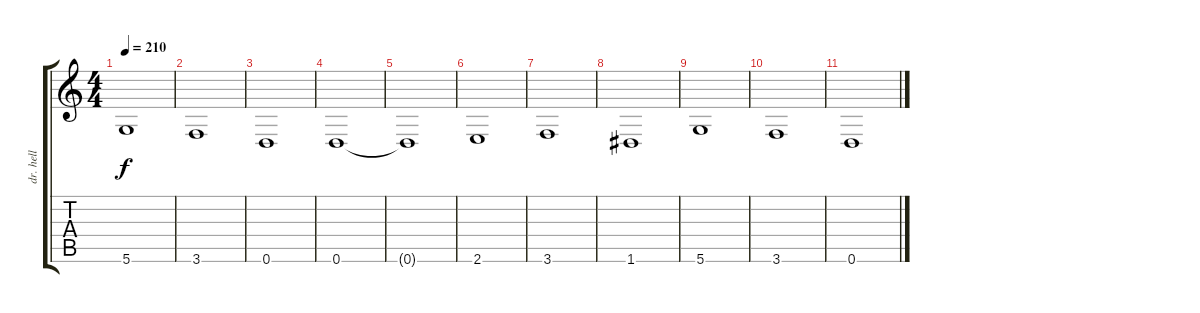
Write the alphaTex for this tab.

\track ("dr. hell" "dr. hell") {instrument distortionguitar}
\staff {score tabs}
\tuning (E4 B3 G3 D3 A2 D2) {hide}
\ts (4 4)
\tempo 210
\clef g2
\ks c
5.6.1{dy f} |
3.6.1 |
0.6.1 |
0.6.1 |
0.6{t}.1 |
2.6.1 |
3.6.1 |
1.6.1 |
5.6.1 |
3.6.1 |
0.6.1
